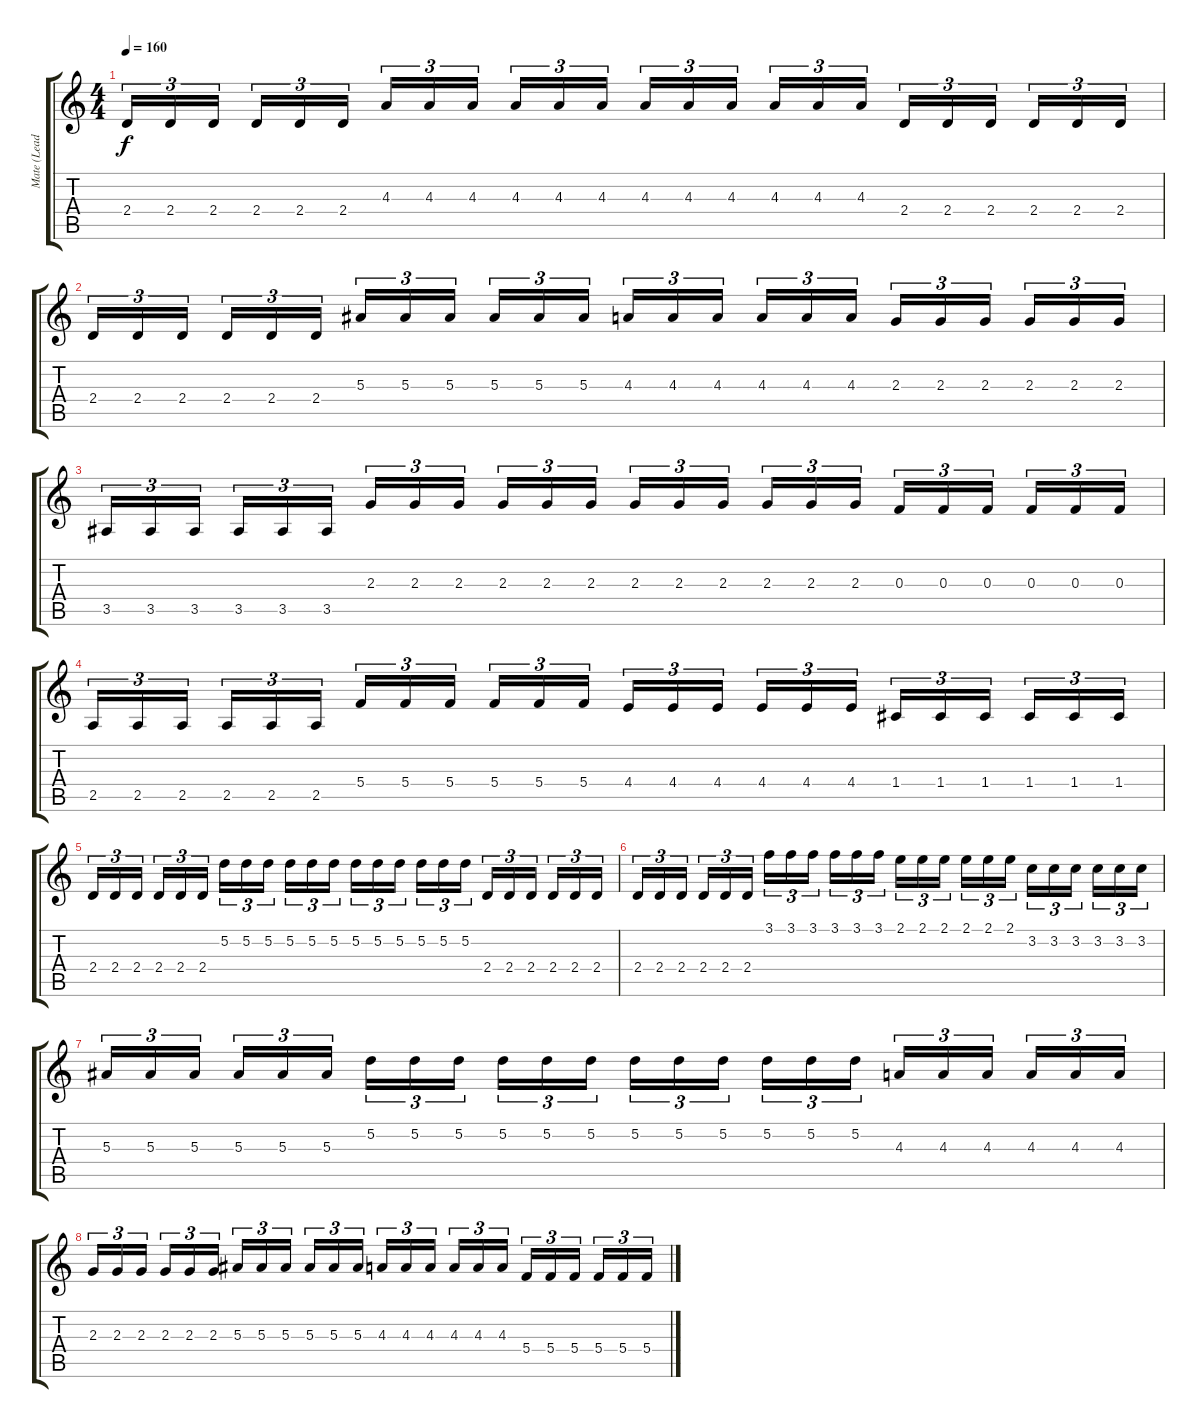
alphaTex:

\track ("Mate (Lead)" "Mate (Lead") {instrument distortionguitar}
\staff {score tabs}
\tuning (D4 A3 F3 C3 G2 D2) {hide}
\ts (4 4)
\tempo 160
\clef g2
\ks c
2.4.16{tu (3 2) dy f} 2.4.16{tu (3 2)} 2.4.16{tu (3 2)} 2.4.16{tu (3 2)} 2.4.16{tu (3 2)} 2.4.16{tu (3 2)} 4.3.16{tu (3 2)} 4.3.16{tu (3 2)} 4.3.16{tu (3 2)} 4.3.16{tu (3 2)} 4.3.16{tu (3 2)} 4.3.16{tu (3 2)} 4.3.16{tu (3 2)} 4.3.16{tu (3 2)} 4.3.16{tu (3 2)} 4.3.16{tu (3 2)} 4.3.16{tu (3 2)} 4.3.16{tu (3 2)} 2.4.16{tu (3 2)} 2.4.16{tu (3 2)} 2.4.16{tu (3 2)} 2.4.16{tu (3 2)} 2.4.16{tu (3 2)} 2.4.16{tu (3 2)} |
2.4.16{tu (3 2)} 2.4.16{tu (3 2)} 2.4.16{tu (3 2)} 2.4.16{tu (3 2)} 2.4.16{tu (3 2)} 2.4.16{tu (3 2)} 5.3.16{tu (3 2)} 5.3.16{tu (3 2)} 5.3.16{tu (3 2)} 5.3.16{tu (3 2)} 5.3.16{tu (3 2)} 5.3.16{tu (3 2)} 4.3.16{tu (3 2)} 4.3.16{tu (3 2)} 4.3.16{tu (3 2)} 4.3.16{tu (3 2)} 4.3.16{tu (3 2)} 4.3.16{tu (3 2)} 2.3.16{tu (3 2)} 2.3.16{tu (3 2)} 2.3.16{tu (3 2)} 2.3.16{tu (3 2)} 2.3.16{tu (3 2)} 2.3.16{tu (3 2)} |
3.5.16{tu (3 2)} 3.5.16{tu (3 2)} 3.5.16{tu (3 2)} 3.5.16{tu (3 2)} 3.5.16{tu (3 2)} 3.5.16{tu (3 2)} 2.3.16{tu (3 2)} 2.3.16{tu (3 2)} 2.3.16{tu (3 2)} 2.3.16{tu (3 2)} 2.3.16{tu (3 2)} 2.3.16{tu (3 2)} 2.3.16{tu (3 2)} 2.3.16{tu (3 2)} 2.3.16{tu (3 2)} 2.3.16{tu (3 2)} 2.3.16{tu (3 2)} 2.3.16{tu (3 2)} 0.3.16{tu (3 2)} 0.3.16{tu (3 2)} 0.3.16{tu (3 2)} 0.3.16{tu (3 2)} 0.3.16{tu (3 2)} 0.3.16{tu (3 2)} |
2.5.16{tu (3 2)} 2.5.16{tu (3 2)} 2.5.16{tu (3 2)} 2.5.16{tu (3 2)} 2.5.16{tu (3 2)} 2.5.16{tu (3 2)} 5.4.16{tu (3 2)} 5.4.16{tu (3 2)} 5.4.16{tu (3 2)} 5.4.16{tu (3 2)} 5.4.16{tu (3 2)} 5.4.16{tu (3 2)} 4.4.16{tu (3 2)} 4.4.16{tu (3 2)} 4.4.16{tu (3 2)} 4.4.16{tu (3 2)} 4.4.16{tu (3 2)} 4.4.16{tu (3 2)} 1.4.16{tu (3 2)} 1.4.16{tu (3 2)} 1.4.16{tu (3 2)} 1.4.16{tu (3 2)} 1.4.16{tu (3 2)} 1.4.16{tu (3 2)} |
2.4.16{tu (3 2)} 2.4.16{tu (3 2)} 2.4.16{tu (3 2)} 2.4.16{tu (3 2)} 2.4.16{tu (3 2)} 2.4.16{tu (3 2)} 5.2.16{tu (3 2)} 5.2.16{tu (3 2)} 5.2.16{tu (3 2)} 5.2.16{tu (3 2)} 5.2.16{tu (3 2)} 5.2.16{tu (3 2)} 5.2.16{tu (3 2)} 5.2.16{tu (3 2)} 5.2.16{tu (3 2)} 5.2.16{tu (3 2)} 5.2.16{tu (3 2)} 5.2.16{tu (3 2)} 2.4.16{tu (3 2)} 2.4.16{tu (3 2)} 2.4.16{tu (3 2)} 2.4.16{tu (3 2)} 2.4.16{tu (3 2)} 2.4.16{tu (3 2)} |
2.4.16{tu (3 2)} 2.4.16{tu (3 2)} 2.4.16{tu (3 2)} 2.4.16{tu (3 2)} 2.4.16{tu (3 2)} 2.4.16{tu (3 2)} 3.1.16{tu (3 2)} 3.1.16{tu (3 2)} 3.1.16{tu (3 2)} 3.1.16{tu (3 2)} 3.1.16{tu (3 2)} 3.1.16{tu (3 2)} 2.1.16{tu (3 2)} 2.1.16{tu (3 2)} 2.1.16{tu (3 2)} 2.1.16{tu (3 2)} 2.1.16{tu (3 2)} 2.1.16{tu (3 2)} 3.2.16{tu (3 2)} 3.2.16{tu (3 2)} 3.2.16{tu (3 2)} 3.2.16{tu (3 2)} 3.2.16{tu (3 2)} 3.2.16{tu (3 2)} |
5.3.16{tu (3 2)} 5.3.16{tu (3 2)} 5.3.16{tu (3 2)} 5.3.16{tu (3 2)} 5.3.16{tu (3 2)} 5.3.16{tu (3 2)} 5.2.16{tu (3 2)} 5.2.16{tu (3 2)} 5.2.16{tu (3 2)} 5.2.16{tu (3 2)} 5.2.16{tu (3 2)} 5.2.16{tu (3 2)} 5.2.16{tu (3 2)} 5.2.16{tu (3 2)} 5.2.16{tu (3 2)} 5.2.16{tu (3 2)} 5.2.16{tu (3 2)} 5.2.16{tu (3 2)} 4.3.16{tu (3 2)} 4.3.16{tu (3 2)} 4.3.16{tu (3 2)} 4.3.16{tu (3 2)} 4.3.16{tu (3 2)} 4.3.16{tu (3 2)} |
2.3.16{tu (3 2)} 2.3.16{tu (3 2)} 2.3.16{tu (3 2)} 2.3.16{tu (3 2)} 2.3.16{tu (3 2)} 2.3.16{tu (3 2)} 5.3.16{tu (3 2)} 5.3.16{tu (3 2)} 5.3.16{tu (3 2)} 5.3.16{tu (3 2)} 5.3.16{tu (3 2)} 5.3.16{tu (3 2)} 4.3.16{tu (3 2)} 4.3.16{tu (3 2)} 4.3.16{tu (3 2)} 4.3.16{tu (3 2)} 4.3.16{tu (3 2)} 4.3.16{tu (3 2)} 5.4.16{tu (3 2)} 5.4.16{tu (3 2)} 5.4.16{tu (3 2)} 5.4.16{tu (3 2)} 5.4.16{tu (3 2)} 5.4.16{tu (3 2)}
